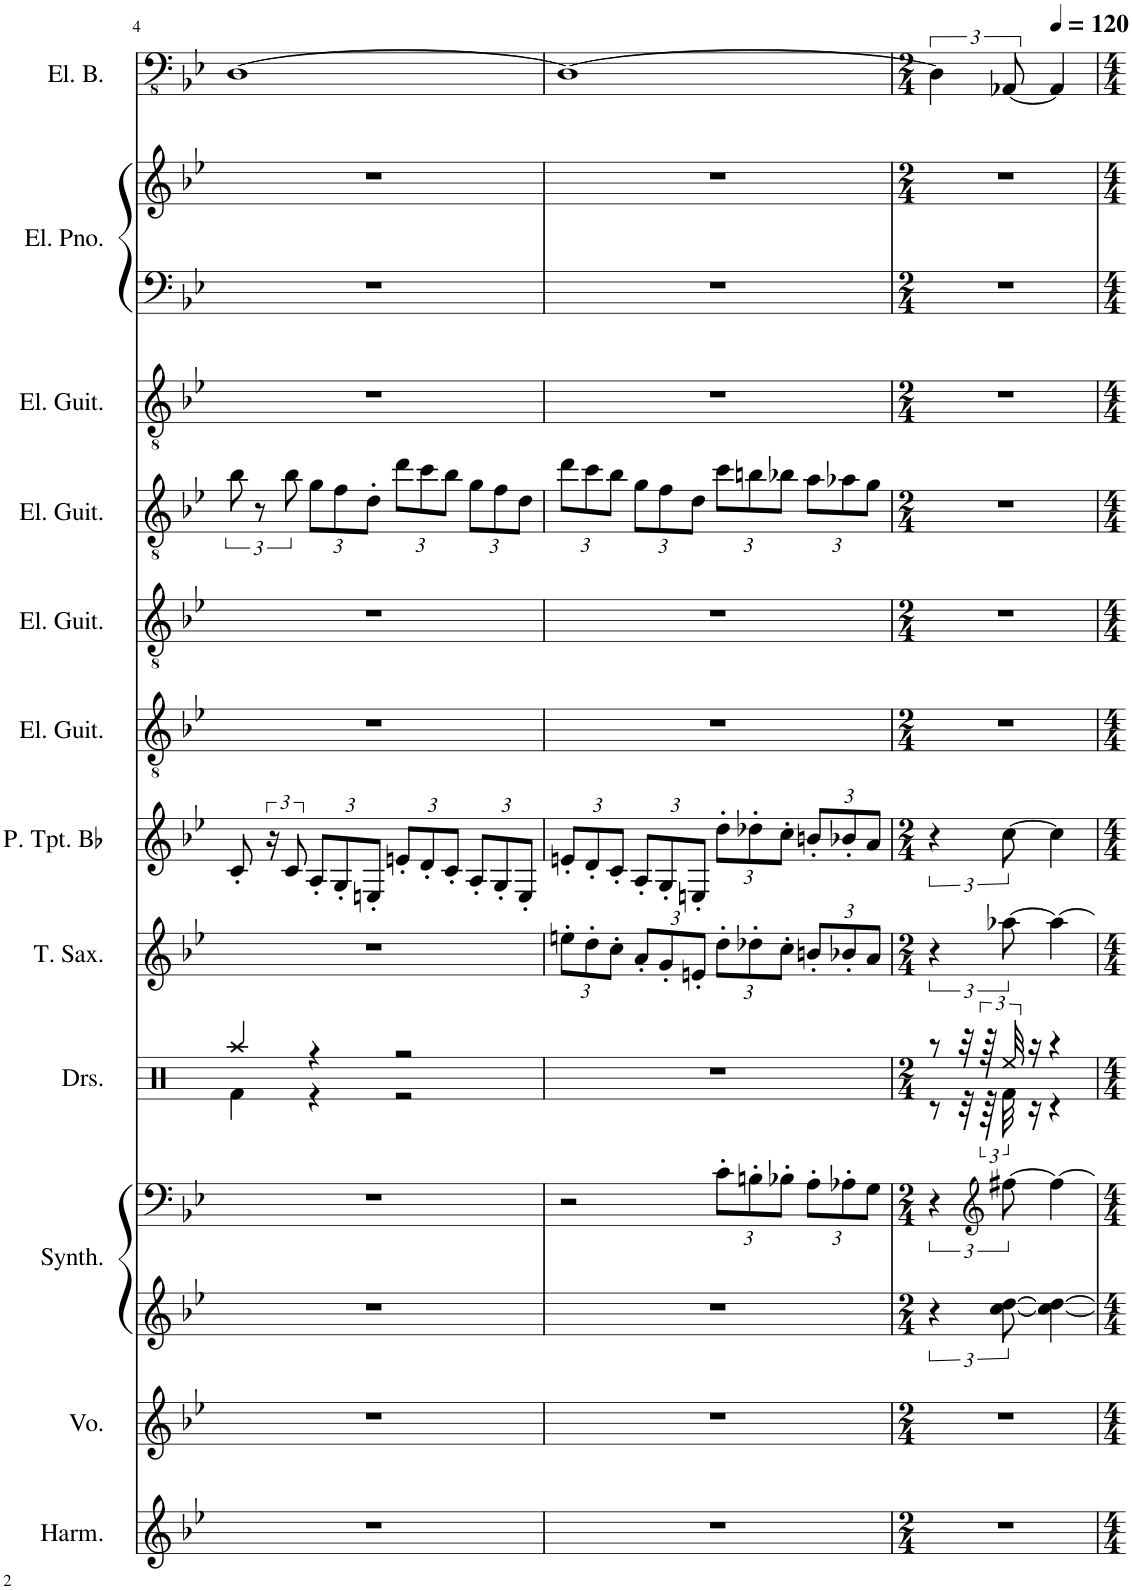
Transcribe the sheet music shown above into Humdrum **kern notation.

**kern	**kern	**kern	**kern	**kern	**kern	**kern	**kern	**kern	**kern	**kern	**kern	**kern	**kern
*part12	*part11	*part10	*part10	*part9	*part8	*part7	*part6	*part5	*part4	*part3	*part2	*part2	*part1
*staff14	*staff13	*staff12	*staff11	*staff10	*staff9	*staff8	*staff7	*staff6	*staff5	*staff4	*staff3	*staff2	*staff1
*I"16 Hole C Chromatic Harmonica	*I"Voice	*I"Brass Synthesizer	*	*I"Drumset	*I"Tenor Saxophone	*I"Piccolo Trumpet in Bb	*I"Electric Guitar	*I"Electric Guitar	*I"Electric Guitar	*I"Electric Guitar	*I"Electric Piano	*	*I"5-str. Electric Bass, 7869INTO
*I'Harm.	*I'Vo.	*I'Synth.	*	*I'Drs.	*I'T. Sax.	*I'P. Tpt. Bb	*I'El. Guit.	*I'El. Guit.	*I'El. Guit.	*I'El. Guit.	*I'El. Pno.	*	*I'El. B.
!!LO:PB:g=z
*clefG2	*clefG2	*clefG2	*clefF4	*clefX	*clefG2	*clefG2	*clefGv2	*clefGv2	*clefGv2	*clefGv2	*clefF4	*clefG2	*clefFv4
*	*	*	*	*	*Trd12c21	*Trd1c2	*	*	*	*	*	*	*
*k[b-e-]	*k[b-e-]	*k[b-e-]	*k[b-e-]	*k[]	*k[b-e-]	*k[b-e-]	*k[b-e-]	*k[b-e-]	*k[b-e-]	*k[b-e-]	*k[b-e-]	*k[b-e-]	*k[b-e-]
*M4/4	*M4/4	*M4/4	*M4/4	*M4/4	*M4/4	*M4/4	*M4/4	*M4/4	*M4/4	*M4/4	*M4/4	*M4/4	*M4/4
=4	=4	=4	=4	=4	=4	=4	=4	=4	=4	=4	=4	=4	=4
*	*	*	*	*^	*	*	*	*	*	*	*	*	*
1r	1r	1r	1r	4Raa/	4Rf\	1r	8c'/	1r	1r	12b-\	1r	1r	1r	[1DD
.	.	.	.	.	.	.	.	.	.	12r	.	.	.	.
.	.	.	.	.	.	.	24r	.	.	.	.	.	.	.
.	.	.	.	.	.	.	12c/	.	.	12b-\	.	.	.	.
*	*	*	*	*	*	*	*Xbrackettup	*	*	*Xbrackettup	*	*	*	*
.	.	.	.	4r	4r	.	12A'/L	.	.	12g\L	.	.	.	.
.	.	.	.	.	.	.	12G'/	.	.	12f\	.	.	.	.
.	.	.	.	.	.	.	12En'/J	.	.	12d'\J	.	.	.	.
.	.	.	.	2r	2r	.	12en'/L	.	.	12dd\L	.	.	.	.
.	.	.	.	.	.	.	12d'/	.	.	12cc\	.	.	.	.
.	.	.	.	.	.	.	12c'/J	.	.	12b-\J	.	.	.	.
.	.	.	.	.	.	.	12A'/L	.	.	12g\L	.	.	.	.
.	.	.	.	.	.	.	12G'/	.	.	12f\	.	.	.	.
.	.	.	.	.	.	.	12E'/J	.	.	12d\J	.	.	.	.
*	*	*	*	*v	*v	*	*	*	*	*	*	*	*	*
=5	=5	=5	=5	=5	=5	=5	=5	=5	=5	=5	=5	=5	=5
*	*	*	*	*	*Xbrackettup	*	*	*	*	*	*	*	*
1r	1r	1r	2r	1r	12een'\L	12en'/L	1r	1r	12dd\L	1r	1r	1r	1DD_
.	.	.	.	.	12dd'\	12d'/	.	.	12cc\	.	.	.	.
.	.	.	.	.	12cc'\J	12c'/J	.	.	12b-\J	.	.	.	.
.	.	.	.	.	12a'/L	12A'/L	.	.	12g\L	.	.	.	.
.	.	.	.	.	12g'/	12G'/	.	.	12f\	.	.	.	.
.	.	.	.	.	12en'/J	12En'/J	.	.	12d\J	.	.	.	.
*	*	*	*Xbrackettup	*	*	*	*	*	*	*	*	*	*
.	.	.	12c'\L	.	12dd'\L	12dd'\L	.	.	12cc\L	.	.	.	.
.	.	.	12Bn'\	.	12dd-X'\	12dd-X'\	.	.	12bn\	.	.	.	.
.	.	.	12B-X'\J	.	12cc'\J	12cc'\J	.	.	12b-X\J	.	.	.	.
.	.	.	12A'\L	.	12bn'/L	12bn'/L	.	.	12a\L	.	.	.	.
.	.	.	12A-X'\	.	12b-X'/	12b-X'/	.	.	12a-X\	.	.	.	.
.	.	.	12G\J	.	12a/J	12a/J	.	.	12g\J	.	.	.	.
=6	=6	=6	=6	=6	=6	=6	=6	=6	=6	=6	=6	=6	=6
*M2/4	*M2/4	*M2/4	*M2/4	*M2/4	*M2/4	*M2/4	*M2/4	*M2/4	*M2/4	*M2/4	*M2/4	*M2/4	*M2/4
*	*	*	*brackettup	*	*brackettup	*brackettup	*	*	*	*	*	*	*
*	*	*	*	*^	*	*	*	*	*	*	*	*	*
2r	2r	6r	6r	8r	8r	6r	6r	2r	2r	2r	2r	2r	2r	6DD\]
.	.	.	.	32r	32r	.	.	.	.	.	.	.	.	.
.	.	.	.	96r	96r	.	.	.	.	.	.	.	.	.
*	*	*	*clefG2	*	*	*	*	*	*	*	*	*	*	*
.	.	[12cc\ [12dd\	[12ff#X\	48Ree/	48Rf\	[12aa-X\	[12cc\	.	.	.	.	.	.	[12AAA-X/
.	.	.	.	16r	16r	.	.	.	.	.	.	.	.	.
*	*	*	*	*	*	*	*	*	*	*	*	*	*	*MM120
.	.	4cc\_ 4dd\_	4ff#\_	4r	4r	4aa-\_	4cc\]	.	.	.	.	.	.	4AAA-/]
*	*	*	*	*v	*v	*	*	*	*	*	*	*	*	*
=	=	=	=	=	=	=	=	=	=	=	=	=	=
*-	*-	*-	*-	*-	*-	*-	*-	*-	*-	*-	*-	*-	*-
